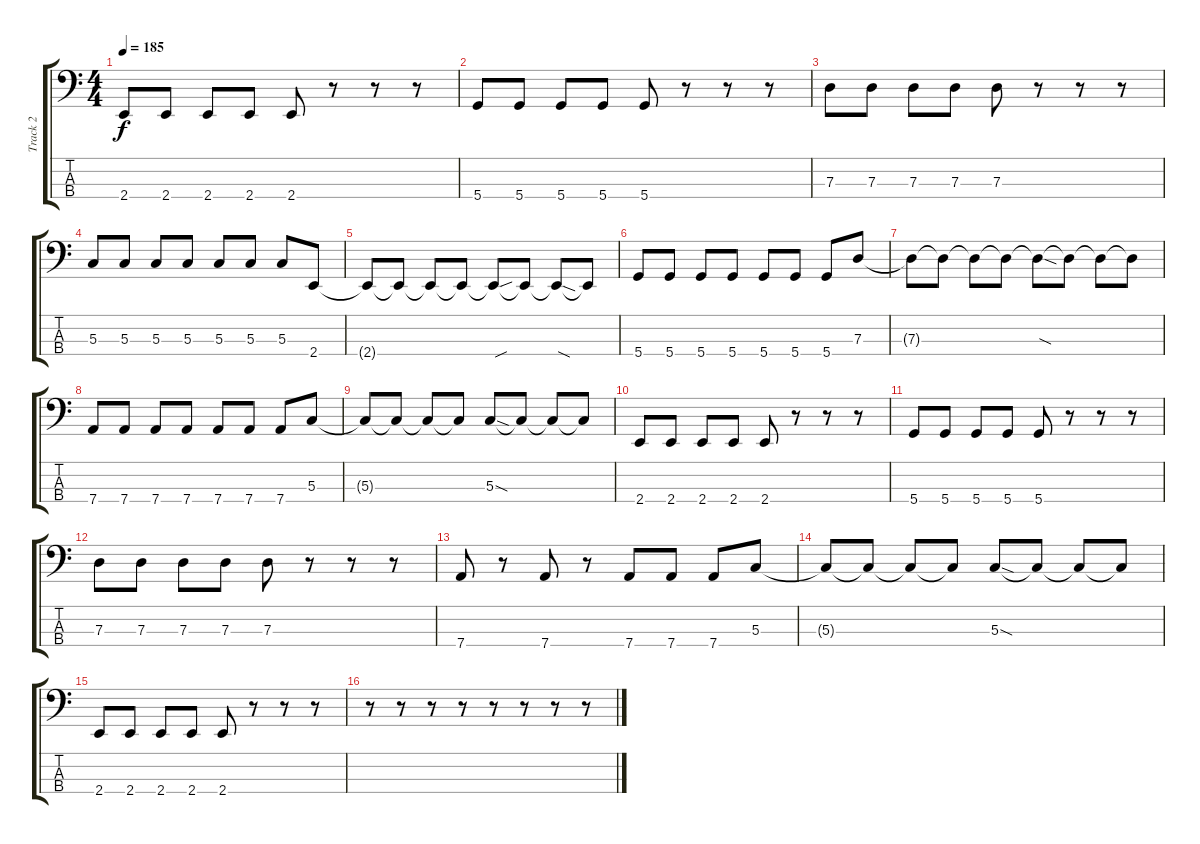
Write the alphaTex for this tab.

\track ("Track 2" "Track 2") {instrument electricbasspick}
\staff {score tabs}
\tuning (F2 C2 G1 D1) {hide}
\ts (4 4)
\tempo 185
\clef f4
\ks c
2.4.8{dy f} 2.4.8 2.4.8 2.4.8 2.4.8 r.8 r.8 r.8 |
5.4.8 5.4.8 5.4.8 5.4.8 5.4.8 r.8 r.8 r.8 |
7.3.8 7.3.8 7.3.8 7.3.8 7.3.8 r.8 r.8 r.8 |
5.3.8 5.3.8 5.3.8 5.3.8 5.3.8 5.3.8 5.3.8 2.4.8 |
2.4{t}.8 2.4{t}.8 2.4{t}.8 2.4{t}.8 2.4{sou t}.8 2.4{t}.8 2.4{sod t}.8 2.4{t}.8 |
5.4.8 5.4.8 5.4.8 5.4.8 5.4.8 5.4.8 5.4.8 7.3.8 |
7.3{t}.8 7.3{t}.8 7.3{t}.8 7.3{t}.8 7.3{sod t}.8 7.3{t}.8 7.3{t}.8 7.3{t}.8 |
7.4.8 7.4.8 7.4.8 7.4.8 7.4.8 7.4.8 7.4.8 5.3.8 |
5.3{t}.8 5.3{t}.8 5.3{t}.8 5.3{t}.8 5.3{sod}.8 5.3{t}.8 5.3{t}.8 5.3{t}.8 |
2.4.8 2.4.8 2.4.8 2.4.8 2.4.8 r.8 r.8 r.8 |
5.4.8 5.4.8 5.4.8 5.4.8 5.4.8 r.8 r.8 r.8 |
7.3.8 7.3.8 7.3.8 7.3.8 7.3.8 r.8 r.8 r.8 |
7.4.8 r.8 7.4.8 r.8 7.4.8 7.4.8 7.4.8 5.3.8 |
5.3{t}.8 5.3{t}.8 5.3{t}.8 5.3{t}.8 5.3{sod}.8 5.3{t}.8 5.3{t}.8 5.3{t}.8 |
2.4.8 2.4.8 2.4.8 2.4.8 2.4.8 r.8 r.8 r.8 |
r.8 r.8 r.8 r.8 r.8 r.8 r.8 r.8
